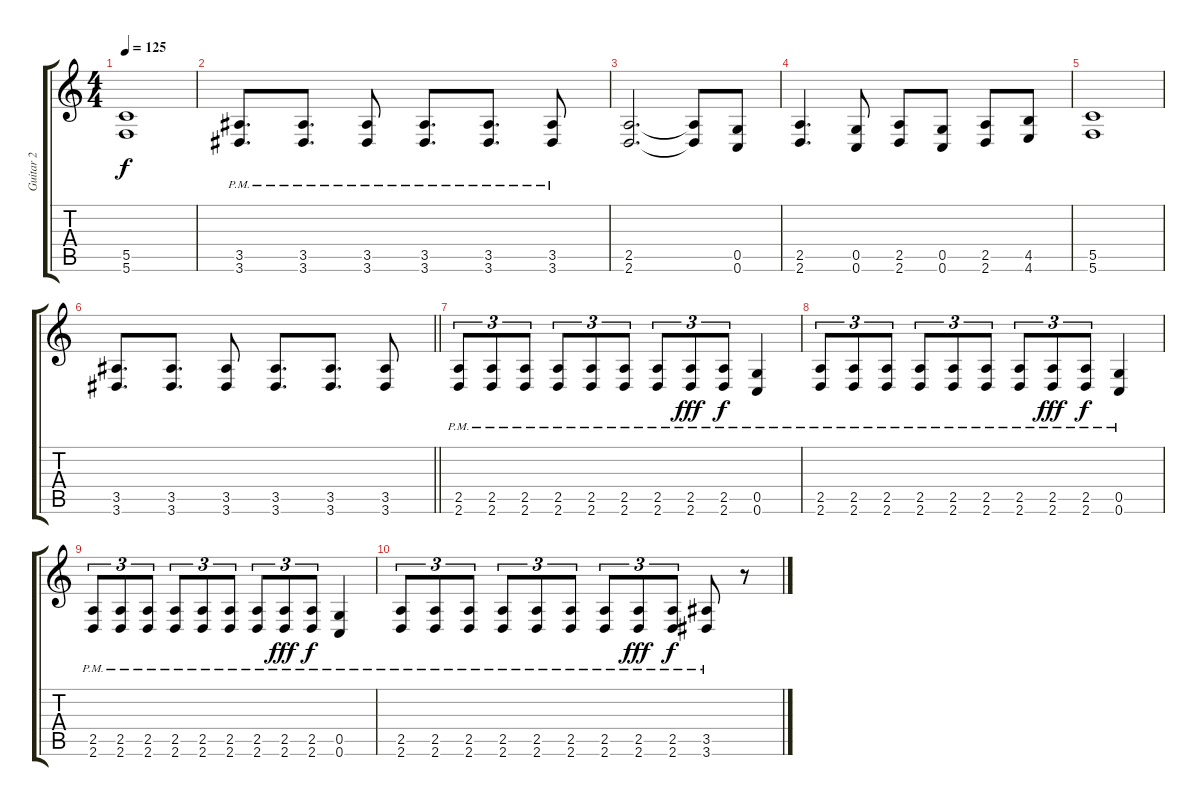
\track ("Guitar 2" "Guitar 2") {instrument distortionguitar}
\staff {score tabs}
\tuning (D4 A3 F3 C3 G2 C2) {hide}
\ts (4 4)
\tempo 125
\clef g2
\ks c
(5.5 5.6).1{dy f} |
(3.5{pm} 3.6{pm}).8{d} (3.5{pm} 3.6{pm}).8{d} (3.5{pm} 3.6{pm}).8 (3.5{pm} 3.6{pm}).8{d} (3.5{pm} 3.6{pm}).8{d} (3.5{pm} 3.6).8 |
(2.5 2.6).2{d} (2.5{t} 2.6{t}).8 (0.5 0.6).8 |
(2.5 2.6).4{d} (0.5 0.6).8 (2.5 2.6).8 (0.5 0.6).8 (2.5 2.6).8 (4.5 4.6).8 |
(5.5 5.6).1 |
\barLineRight lightlight
(3.5 3.6).8{d} (3.5 3.6).8{d} (3.5 3.6).8 (3.5 3.6).8{d} (3.5 3.6).8{d} (3.5 3.6).8 |
(2.5{pm} 2.6{pm}).8{tu (3 2)} (2.5{pm} 2.6{pm}).8{tu (3 2)} (2.5{pm} 2.6{pm}).8{tu (3 2)} (2.5{pm} 2.6{pm}).8{tu (3 2)} (2.5{pm} 2.6{pm}).8{tu (3 2)} (2.5{pm} 2.6{pm}).8{tu (3 2)} (2.5{pm} 2.6{pm}).8{tu (3 2)} (2.5{pm} 2.6{pm}).8{tu (3 2) dy fff} (2.5{pm} 2.6{pm}).8{tu (3 2) dy f} (0.5{pm} 0.6{pm}).4 |
(2.5{pm} 2.6{pm}).8{tu (3 2)} (2.5{pm} 2.6{pm}).8{tu (3 2)} (2.5{pm} 2.6{pm}).8{tu (3 2)} (2.5{pm} 2.6{pm}).8{tu (3 2)} (2.5{pm} 2.6{pm}).8{tu (3 2)} (2.5{pm} 2.6{pm}).8{tu (3 2)} (2.5{pm} 2.6{pm}).8{tu (3 2)} (2.5{pm} 2.6{pm}).8{tu (3 2) dy fff} (2.5{pm} 2.6{pm}).8{tu (3 2) dy f} (0.5{pm} 0.6{pm}).4 |
(2.5{pm} 2.6{pm}).8{tu (3 2)} (2.5{pm} 2.6{pm}).8{tu (3 2)} (2.5{pm} 2.6{pm}).8{tu (3 2)} (2.5{pm} 2.6{pm}).8{tu (3 2)} (2.5{pm} 2.6{pm}).8{tu (3 2)} (2.5{pm} 2.6{pm}).8{tu (3 2)} (2.5{pm} 2.6{pm}).8{tu (3 2)} (2.5{pm} 2.6{pm}).8{tu (3 2) dy fff} (2.5{pm} 2.6{pm}).8{tu (3 2) dy f} (0.5{pm} 0.6{pm}).4 |
(2.5{pm} 2.6{pm}).8{tu (3 2)} (2.5{pm} 2.6{pm}).8{tu (3 2)} (2.5{pm} 2.6{pm}).8{tu (3 2)} (2.5{pm} 2.6{pm}).8{tu (3 2)} (2.5{pm} 2.6{pm}).8{tu (3 2)} (2.5{pm} 2.6{pm}).8{tu (3 2)} (2.5{pm} 2.6{pm}).8{tu (3 2)} (2.5{pm} 2.6{pm}).8{tu (3 2) dy fff} (2.5{pm} 2.6{pm}).8{tu (3 2) dy f} (3.5{pm} 3.6{pm}).8 r.8
